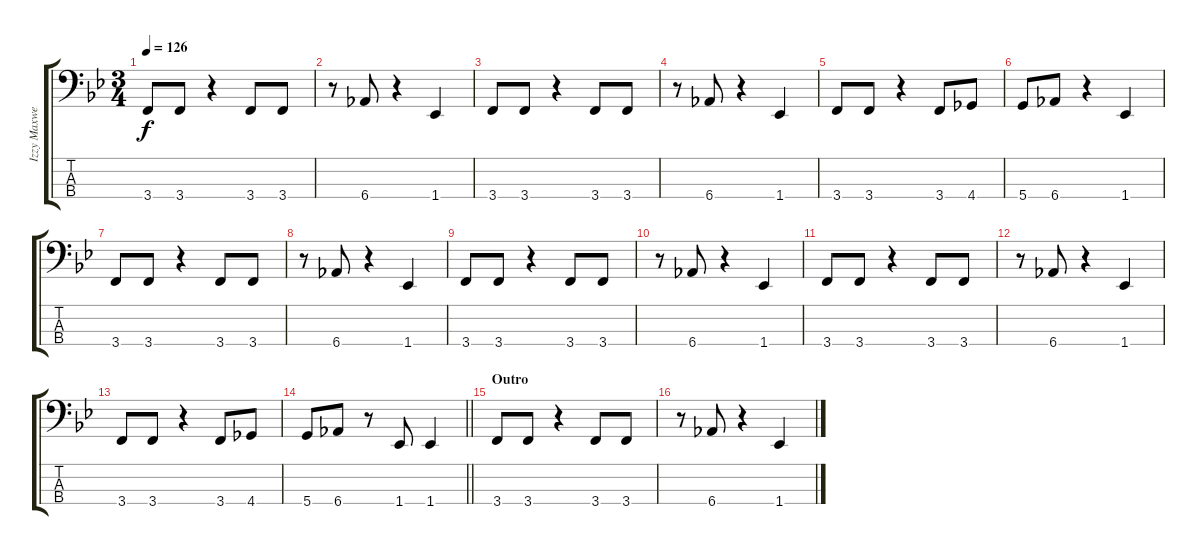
\track ("Izzy Maxwell (Bass)" "Izzy Maxwe") {instrument electricbassfinger}
\staff {score tabs}
\tuning (G2 D2 A1 D1) {hide}
\ts (3 4)
\tempo 126
\clef f4
\ks bb
3.4.8{dy f} 3.4.8 r.4 3.4.8 3.4.8 |
r.8 6.4.8 r.4 1.4.4 |
3.4.8 3.4.8 r.4 3.4.8 3.4.8 |
r.8 6.4.8 r.4 1.4.4 |
3.4.8 3.4.8 r.4 3.4.8 4.4.8 |
5.4.8 6.4.8 r.4 1.4.4 |
3.4.8 3.4.8 r.4 3.4.8 3.4.8 |
r.8 6.4.8 r.4 1.4.4 |
3.4.8 3.4.8 r.4 3.4.8 3.4.8 |
r.8 6.4.8 r.4 1.4.4 |
3.4.8 3.4.8 r.4 3.4.8 3.4.8 |
r.8 6.4.8 r.4 1.4.4 |
3.4.8 3.4.8 r.4 3.4.8 4.4.8 |
\barLineRight lightlight
5.4.8 6.4.8 r.8 1.4.8 1.4.4 |
\section ("" "Outro")
3.4.8 3.4.8 r.4 3.4.8 3.4.8 |
r.8 6.4.8 r.4 1.4.4
